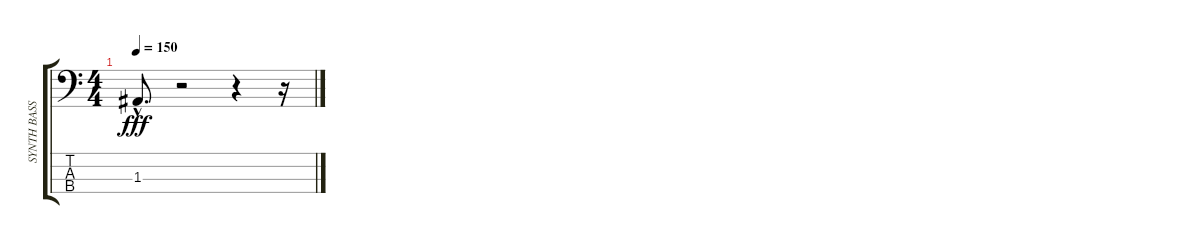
\track ("SYNTH BASS" "SYNTH BASS") {instrument synthbass1}
\staff {score tabs}
\tuning (G2 D2 A1 E1) {hide}
\ts (4 4)
\tempo 150
\clef f4
\ks c
1.3{hac}.8{d dy fff} r.2 r.4 r.16
